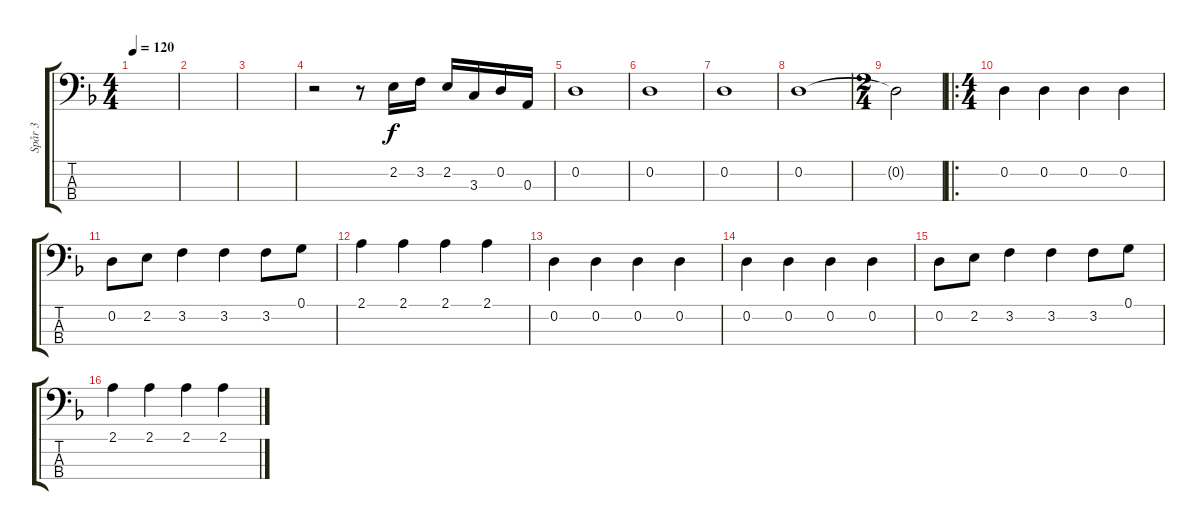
\track ("Spår 3" "Spår 3") {instrument electricbassfinger}
\staff {score tabs}
\tuning (G2 D2 A1 E1) {hide}
\ts (4 4)
\tempo 120
\clef f4
\ks dminor
|
|
|
r.2 r.8 2.2.16 3.2.16 2.2.16 3.3.16 0.2.16 0.3.16 |
0.2.1 |
0.2.1 |
0.2.1 |
0.2.1 |
\ts (2 4)
0.2{t}.2 |
\ro
\ts (4 4)
0.2.4 0.2.4 0.2.4 0.2.4 |
0.2.8 2.2.8 3.2.4 3.2.4 3.2.8 0.1.8 |
2.1.4 2.1.4 2.1.4 2.1.4 |
0.2.4 0.2.4 0.2.4 0.2.4 |
0.2.4 0.2.4 0.2.4 0.2.4 |
0.2.8 2.2.8 3.2.4 3.2.4 3.2.8 0.1.8 |
2.1.4 2.1.4 2.1.4 2.1.4
